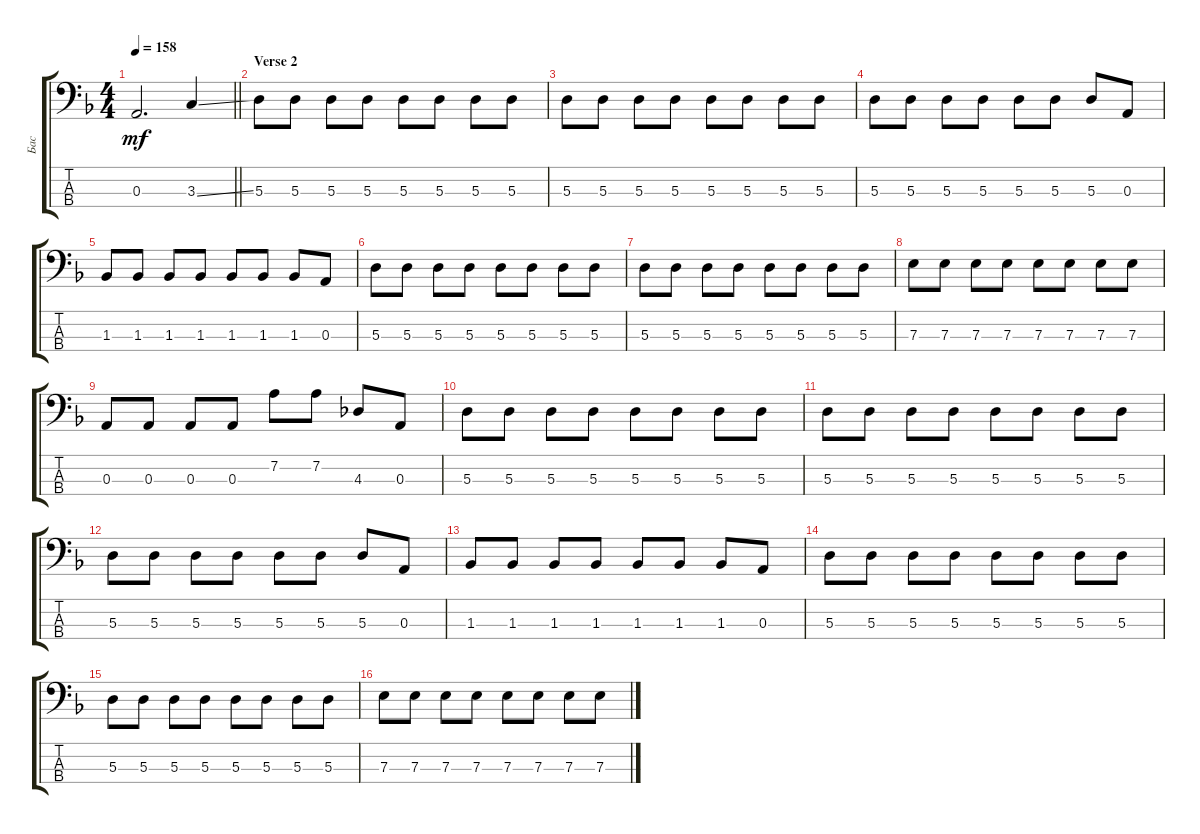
\track ("Бас" "Бас") {instrument electricbassfinger}
\staff {score tabs}
\tuning (G2 D2 A1 E1) {hide}
\ts (4 4)
\tempo 158
\clef f4
\barLineRight lightlight
\ks dminor
0.3{t}.2{d dy mf} 3.3{ss}.4 |
\section ("" "Verse 2")
5.3.8 5.3.8 5.3.8 5.3.8 5.3.8 5.3.8 5.3.8 5.3.8 |
5.3.8 5.3.8 5.3.8 5.3.8 5.3.8 5.3.8 5.3.8 5.3.8 |
5.3.8 5.3.8 5.3.8 5.3.8 5.3.8 5.3.8 5.3.8 0.3.8 |
1.3.8 1.3.8 1.3.8 1.3.8 1.3.8 1.3.8 1.3.8 0.3.8 |
5.3.8 5.3.8 5.3.8 5.3.8 5.3.8 5.3.8 5.3.8 5.3.8 |
5.3.8 5.3.8 5.3.8 5.3.8 5.3.8 5.3.8 5.3.8 5.3.8 |
7.3.8 7.3.8 7.3.8 7.3.8 7.3.8 7.3.8 7.3.8 7.3.8 |
0.3.8 0.3.8 0.3.8 0.3.8 7.2.8 7.2.8 4.3.8 0.3.8 |
5.3.8 5.3.8 5.3.8 5.3.8 5.3.8 5.3.8 5.3.8 5.3.8 |
5.3.8 5.3.8 5.3.8 5.3.8 5.3.8 5.3.8 5.3.8 5.3.8 |
5.3.8 5.3.8 5.3.8 5.3.8 5.3.8 5.3.8 5.3.8 0.3.8 |
1.3.8 1.3.8 1.3.8 1.3.8 1.3.8 1.3.8 1.3.8 0.3.8 |
5.3.8 5.3.8 5.3.8 5.3.8 5.3.8 5.3.8 5.3.8 5.3.8 |
5.3.8 5.3.8 5.3.8 5.3.8 5.3.8 5.3.8 5.3.8 5.3.8 |
7.3.8 7.3.8 7.3.8 7.3.8 7.3.8 7.3.8 7.3.8 7.3.8
